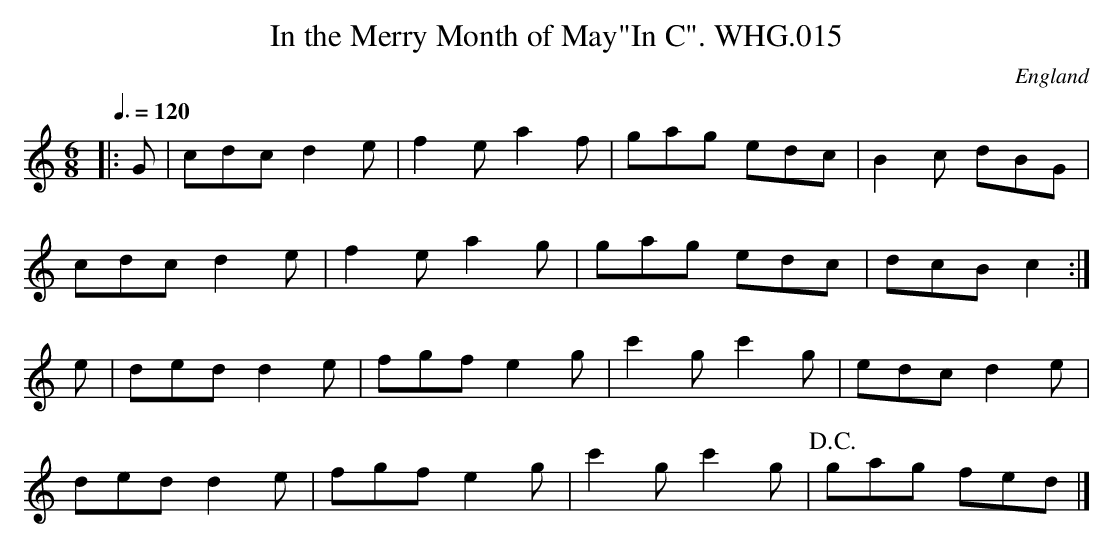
X:1
T:In the Merry Month of May"In C". WHG.015
O:England
M:6/8
L:1/8
Q:3/8=120
K:C major
|:G|cdc d2e|f2e a2f|gag edc|B2c dBG|
cdc d2e|f2e a2g|gag edc|dcB c2:|
e|ded d2e|fgf e2g|c'2g c'2g|edc d2e|
ded d2e|fgf e2g|c'2g c'2g|+D.C.+gag fed|]
